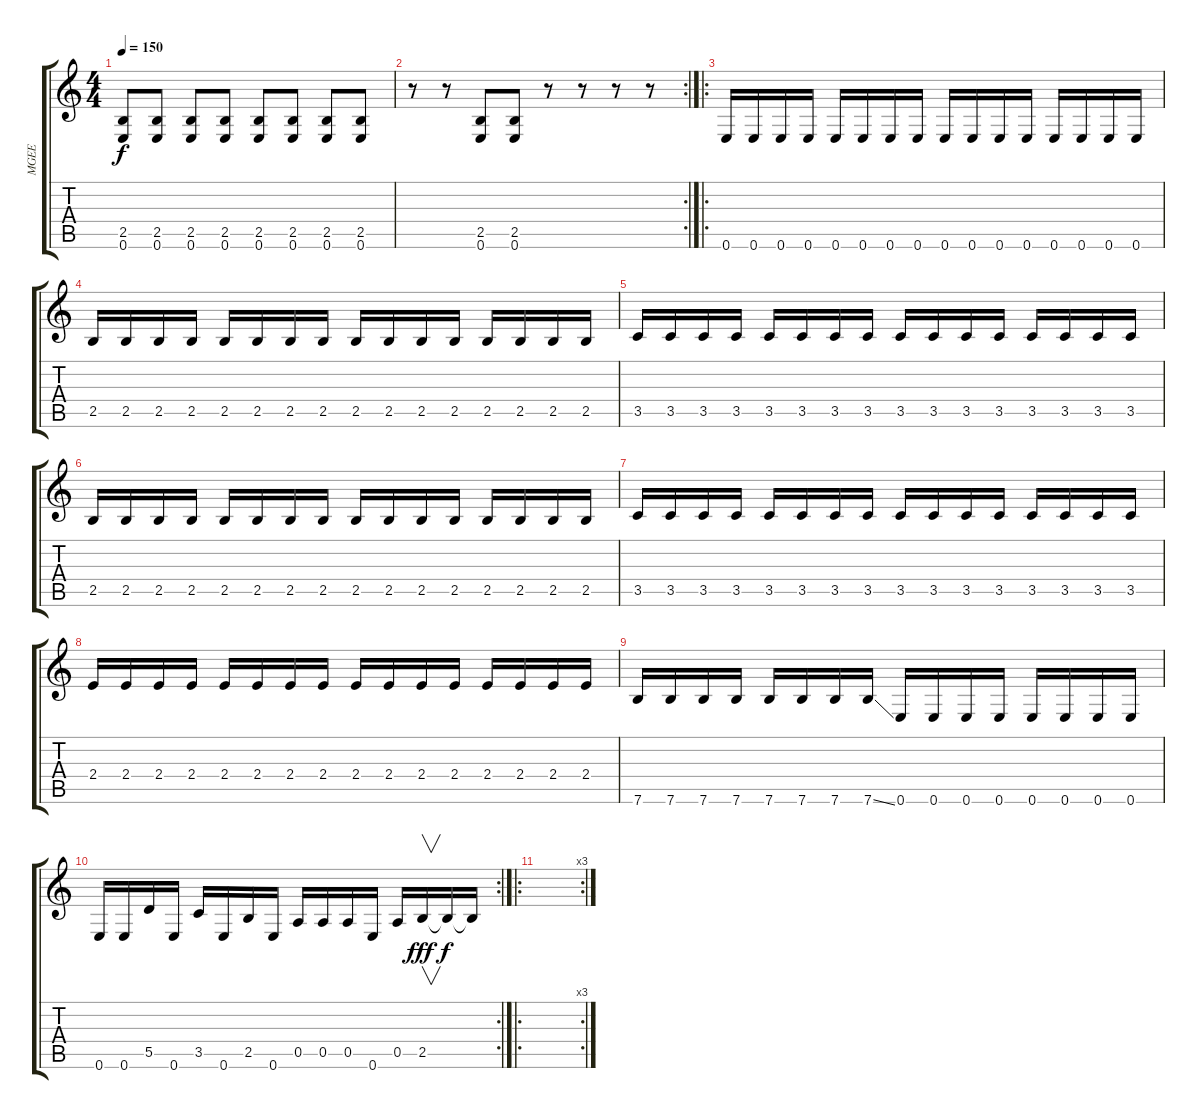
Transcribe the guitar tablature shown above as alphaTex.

\track ("MGEE" "MGEE") {instrument distortionguitar}
\staff {score tabs}
\tuning (E4 B3 G3 D3 A2 E2) {hide}
\ts (4 4)
\tempo 150
\clef g2
\ks c
(2.5 0.6).8{dy f} (2.5 0.6).8 (2.5 0.6).8 (2.5 0.6).8 (2.5 0.6).8 (2.5 0.6).8 (2.5 0.6).8 (2.5 0.6).8 |
\rc 2
r.8 r.8 (2.5 0.6).8 (2.5 0.6).8 r.8 r.8 r.8 r.8 |
\ro
0.6.16 0.6.16 0.6.16 0.6.16 0.6.16 0.6.16 0.6.16 0.6.16 0.6.16 0.6.16 0.6.16 0.6.16 0.6.16 0.6.16 0.6.16 0.6.16 |
2.5.16 2.5.16 2.5.16 2.5.16 2.5.16 2.5.16 2.5.16 2.5.16 2.5.16 2.5.16 2.5.16 2.5.16 2.5.16 2.5.16 2.5.16 2.5.16 |
3.5.16 3.5.16 3.5.16 3.5.16 3.5.16 3.5.16 3.5.16 3.5.16 3.5.16 3.5.16 3.5.16 3.5.16 3.5.16 3.5.16 3.5.16 3.5.16 |
2.5.16 2.5.16 2.5.16 2.5.16 2.5.16 2.5.16 2.5.16 2.5.16 2.5.16 2.5.16 2.5.16 2.5.16 2.5.16 2.5.16 2.5.16 2.5.16 |
3.5.16 3.5.16 3.5.16 3.5.16 3.5.16 3.5.16 3.5.16 3.5.16 3.5.16 3.5.16 3.5.16 3.5.16 3.5.16 3.5.16 3.5.16 3.5.16 |
2.4.16 2.4.16 2.4.16 2.4.16 2.4.16 2.4.16 2.4.16 2.4.16 2.4.16 2.4.16 2.4.16 2.4.16 2.4.16 2.4.16 2.4.16 2.4.16 |
7.6.16 7.6.16 7.6.16 7.6.16 7.6.16 7.6.16 7.6.16 7.6{ss}.16 0.6.16 0.6.16 0.6.16 0.6.16 0.6.16 0.6.16 0.6.16 0.6.16 |
\rc 2
0.6.16 0.6.16 5.5.16 0.6.16 3.5.16 0.6.16 2.5.16 0.6.16 0.5.16 0.5.16 0.5.16 0.6.16 0.5.16 2.5.16{v dy fff} 2.5{t}.16{dy f} 2.5{t}.16 |
\ro
\rc 3
